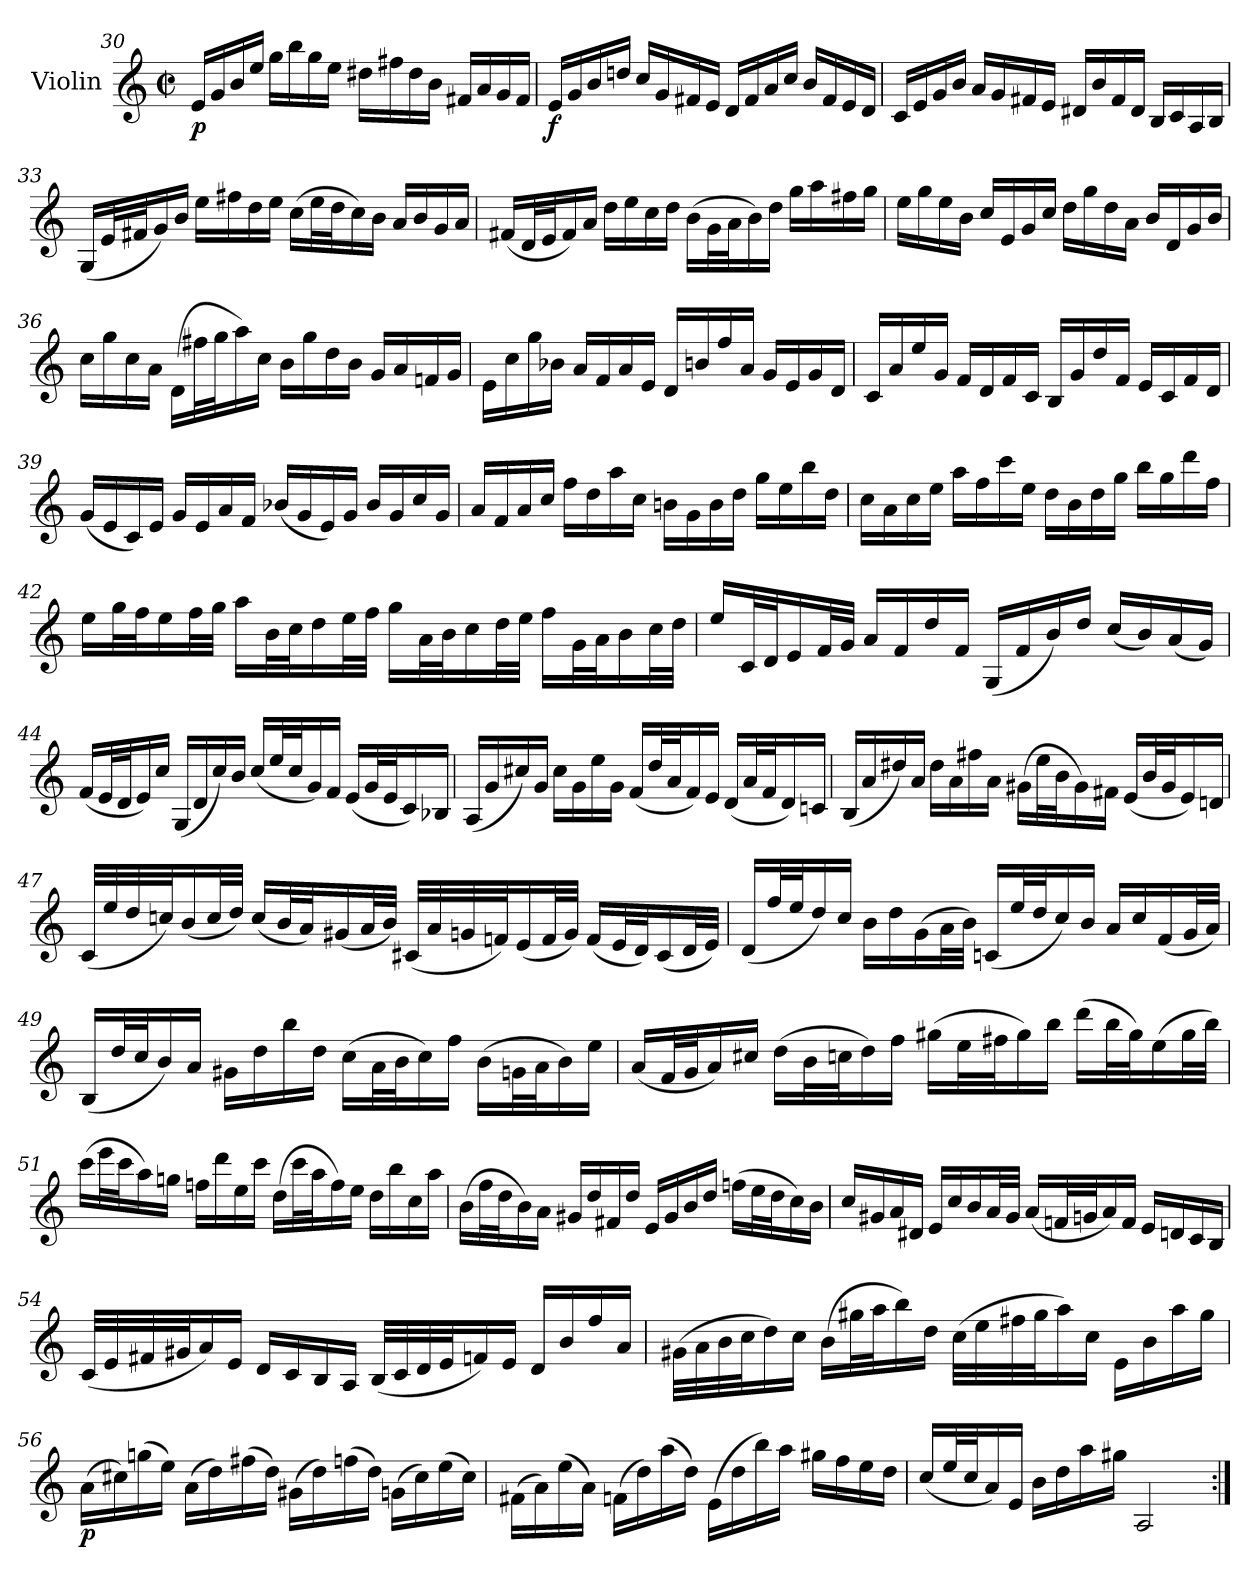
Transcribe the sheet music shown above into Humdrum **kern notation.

**kern	**dynam
*part1	*part1
*staff1	*staff1
*I"Violin	*
*I'Vln.	*
*clefG2	*
*k[]	*
*M2/2	*
*met(c|)	*
=30	=30
!	!LO:DY:b
16e/LL	p
16g/	.
16b/	.
16ee/JJ	.
16gg\LL	.
16bb\	.
16gg\	.
16ee\JJ	.
16dd#X\LL	.
16ff#X\	.
16dd#\	.
16b\JJ	.
16f#X/LL	.
16a/	.
16g/	.
16f#/JJ	.
=31	=31
!	!LO:DY:b
16e/LL	f
16g/	.
16b/	.
16ddn/JJ	.
16cc/LL	.
16g/	.
16f#X/	.
16e/JJ	.
16d/LL	.
16f#/	.
16a/	.
16cc/JJ	.
16b/LL	.
16f#/	.
16e/	.
16d/JJ	.
=32	=32
16c/LL	.
16e/	.
16g/	.
16b/JJ	.
16a/LL	.
16g/	.
16f#X/	.
16e/JJ	.
16d#X/LL	.
16b/	.
16f#/	.
16d#/JJ	.
16B/LL	.
16c/	.
16A/	.
16B/JJ	.
=33	=33
(<16G/LL	.
32e/L	.
32f#X/J	.
16g/)	.
16b/JJ	.
16ee\LL	.
16ff#X\	.
16dd\	.
16ee\JJ	.
(>16cc\LL	.
32ee\L	.
32dd\J	.
16cc\)	.
16b\JJ	.
16a/LL	.
16b/	.
16g/	.
16a/JJ	.
=34	=34
(<16f#X/LL	.
32d/L	.
32e/J	.
16f#/)	.
16a/JJ	.
16dd\LL	.
16ee\	.
16cc\	.
16dd\JJ	.
(>16b\LL	.
32g\L	.
32a\J	.
16b\)	.
16dd\JJ	.
16gg\LL	.
16aa\	.
16ff#X\	.
16gg\JJ	.
=35	=35
16ee\LL	.
16gg\	.
16ee\	.
16b\JJ	.
16cc/LL	.
16e/	.
16g/	.
16cc/JJ	.
16dd\LL	.
16gg\	.
16dd\	.
16a\JJ	.
16b/LL	.
16d/	.
16g/	.
16b/JJ	.
=36	=36
16cc\LL	.
16gg\	.
16cc\	.
16a\JJ	.
(>16d\LL	.
32ff#X\L	.
32gg\J	.
16aa\)	.
16cc\JJ	.
16b\LL	.
16gg\	.
16dd\	.
16b\JJ	.
16g/LL	.
16a/	.
16fn/	.
16g/JJ	.
=37	=37
16e\LL	.
16cc\	.
16gg\	.
16b-X\JJ	.
16a/LL	.
16f/	.
16a/	.
16e/JJ	.
16d/LL	.
16bn/	.
16ff/	.
16a/JJ	.
16g/LL	.
16e/	.
16g/	.
16d/JJ	.
=38	=38
16c/LL	.
16a/	.
16ee/	.
16g/JJ	.
16f/LL	.
16d/	.
16f/	.
16c/JJ	.
16B/LL	.
16g/	.
16dd/	.
16f/JJ	.
16e/LL	.
16c/	.
16f/	.
16d/JJ	.
=39	=39
(<16g/LL	.
16e/	.
16c/)	.
16e/JJ	.
16g/LL	.
16e/	.
16a/	.
16f/JJ	.
(<16b-X/LL	.
16g/	.
16e/)	.
16g/JJ	.
16b-/LL	.
16g/	.
16cc/	.
16g/JJ	.
=40	=40
16a/LL	.
16f/	.
16a/	.
16cc/JJ	.
16ff\LL	.
16dd\	.
16aa\	.
16cc\JJ	.
16bn\LL	.
16g\	.
16b\	.
16dd\JJ	.
16gg\LL	.
16ee\	.
16bb\	.
16dd\JJ	.
=41	=41
16cc\LL	.
16a\	.
16cc\	.
16ee\JJ	.
16aa\LL	.
16ff\	.
16ccc\	.
16ee\JJ	.
16dd\LL	.
16b\	.
16dd\	.
16gg\JJ	.
16bb\LL	.
16gg\	.
16ddd\	.
16ff\JJ	.
=42	=42
16ee\LL	.
32gg\L	.
32ff\J	.
16ee\	.
32ff\L	.
32gg\JJJ	.
16aa\LL	.
32b\L	.
32cc\J	.
16dd\	.
32ee\L	.
32ff\JJJ	.
16gg\LL	.
32a\L	.
32b\J	.
16cc\	.
32dd\L	.
32ee\JJJ	.
16ff\LL	.
32g\L	.
32a\J	.
16b\	.
32cc\L	.
32dd\JJJ	.
=43	=43
16ee/LL	.
32c/L	.
32d/J	.
16e/	.
32f/L	.
32g/JJJ	.
16a/LL	.
16f/	.
16dd/	.
16f/JJ	.
(<16G/LL	.
16f/	.
16b/)	.
16dd/JJ	.
(<16cc/LL	.
16b/)	.
(<16a/	.
16g/JJ)	.
=44	=44
(<16f/LL	.
32e/L	.
32d/J	.
16e/)	.
16cc/JJ	.
(<16G/LL	.
16d/	.
16cc/)	.
16b/JJ	.
(<16cc/LL	.
32ee/L	.
32cc/J	.
16g/)	.
16f/JJ	.
(<16e/LL	.
32g/L	.
32e/J	.
16c/)	.
16B-X/JJ	.
=45	=45
(<16A/LL	.
16g/	.
16cc#X/)	.
16g/JJ	.
16cc#\LL	.
16g\	.
16ee\	.
16g\JJ	.
(<16f/LL	.
32dd/L	.
32a/J	.
16f/)	.
16e/JJ	.
(<16d/LL	.
32a/L	.
32f/J	.
16d/)	.
16cn/JJ	.
=46	=46
(<16B/LL	.
16a/	.
16dd#X/)	.
16a/JJ	.
16dd#\LL	.
16a\	.
16ff#X\	.
16a\JJ	.
(>16g#X\LL	.
32ee\L	.
32b\J	.
16g#\)	.
16f#X\JJ	.
(<16e/LL	.
32b/L	.
32g#/J	.
16e/)	.
16dn/JJ	.
=47	=47
(<32c/LLL	.
32ee/	.
32dd/	.
32ccn/J)	.
(<16b/	.
32cc/L	.
32dd/JJJ)	.
(<16cc/LL	.
32b/L	.
32a/J)	.
(<16g#X/	.
32a/L	.
32b/JJJ)	.
(<32c#X/LLL	.
32a/	.
32gn/	.
32fn/J)	.
(<16e/	.
32f/L	.
32g/JJJ)	.
(<16f/LL	.
32e/L	.
32d/J)	.
(<16c#/	.
32d/L	.
32e/JJJ)	.
=48	=48
(<16d/LL	.
32ff/L	.
32ee/J	.
16dd/)	.
16cc/JJ	.
16b\LL	.
16dd\	.
(>16g\	.
32a\L	.
32b\JJJ)	.
(<16cn/LL	.
32ee/L	.
32dd/J	.
16cc/)	.
16b/JJ	.
16a/LL	.
16cc/	.
(<16f/	.
32g/L	.
32a/JJJ)	.
=49	=49
(<16B/LL	.
32dd/L	.
32cc/J	.
16b/)	.
16a/JJ	.
16g#X\LL	.
16dd\	.
16bb\	.
16dd\JJ	.
(>16cc\LL	.
32a\L	.
32b\J	.
16cc\)	.
16ff\JJ	.
(>16b\LL	.
32gn\L	.
32a\J	.
16b\)	.
16ee\JJ	.
=50	=50
(<16a/LL	.
32f/L	.
32g/J	.
16a/)	.
16cc#X/JJ	.
(>16dd\LL	.
32b\L	.
32ccn\J	.
16dd\)	.
16ff\JJ	.
(>16gg#X\LL	.
32ee\L	.
32ff#X\J	.
16gg#\)	.
16bb\JJ	.
(>16ddd\LL	.
32bb\L	.
32gg#\J)	.
(>16ee\	.
32gg#\L	.
32bb\JJJ)	.
=51	=51
(>16ccc\LL	.
32eee\L	.
32ccc\J	.
16aa\)	.
16ggn\JJ	.
16ffn\LL	.
16ddd\	.
16ee\	.
16ccc\JJ	.
(>16dd\LL	.
32ccc\L	.
32aa\J	.
16ff\)	.
16ee\JJ	.
16dd\LL	.
16bb\	.
16cc\	.
16aa\JJ	.
=52	=52
(>16b\LL	.
32ff\L	.
32dd\J	.
16b\)	.
16a\JJ	.
16g#X/LL	.
16dd/	.
16f#X/	.
16dd/JJ	.
16e/LL	.
16g#/	.
16b/	.
16dd/JJ	.
(>16ffn\LL	.
32ee\L	.
32dd\J	.
16cc\)	.
16b\JJ	.
=53	=53
16cc/LL	.
16g#X/	.
16a/	.
16d#X/JJ	.
16e/LL	.
16cc/	.
16b/	.
32a/L	.
32g#/JJJ	.
(<16a/LL	.
32fn/L	.
32gn/J	.
16a/)	.
16f/JJ	.
16e/LL	.
16dn/	.
16c/	.
16B/JJ	.
=54	=54
(<32c/LLL	.
32e/	.
32f#X/	.
32g#X/J	.
16a/)	.
16e/JJ	.
16d/LL	.
16c/	.
16B/	.
16A/JJ	.
(<32B/LLL	.
32c/	.
32d/	.
32e/J	.
16fn/)	.
16e/JJ	.
16d/LL	.
16b/	.
16ff/	.
16a/JJ	.
=55	=55
(>32g#X\LLL	.
32a\	.
32b\	.
32cc\J	.
16dd\)	.
16cc\JJ	.
(>16b\LL	.
32gg#X\L	.
32aa\J	.
16bb\)	.
16dd\JJ	.
(>32cc\LLL	.
32ee\	.
32ff#X\	.
32gg#\J	.
16aa\)	.
16cc\JJ	.
16e\LL	.
16b\	.
16aa\	.
16gg#\JJ	.
=56	=56
!	!LO:DY:b
(>16a\LL	p
16cc#X\)	.
(>16ggn\	.
16ee\JJ)	.
(>16a\LL	.
16dd\)	.
(>16ff#X\	.
16dd\JJ)	.
(>16g#X\LL	.
16dd\)	.
(>16ffn\	.
16dd\JJ)	.
(>16gn\LL	.
16cc#\)	.
(>16ee\	.
16cc#\JJ)	.
=57	=57
(>16f#X\LL	.
16a\)	.
(>16ee\	.
16a\JJ)	.
(>16fn\LL	.
16dd\)	.
(>16aa\	.
16dd\JJ)	.
(>16e\LL	.
16dd\	.
16bb\)	.
16aa\JJ	.
16gg#X\LL	.
16ff\	.
16ee\	.
16dd\JJ	.
=58	=58
(<16cc/LL	.
32ee/L	.
32cc/J	.
16a/)	.
16e/JJ	.
16b\LL	.
16dd\	.
16aa\	.
16gg#X\JJ	.
2A/	.
=:|!	=:|!
*-	*-
